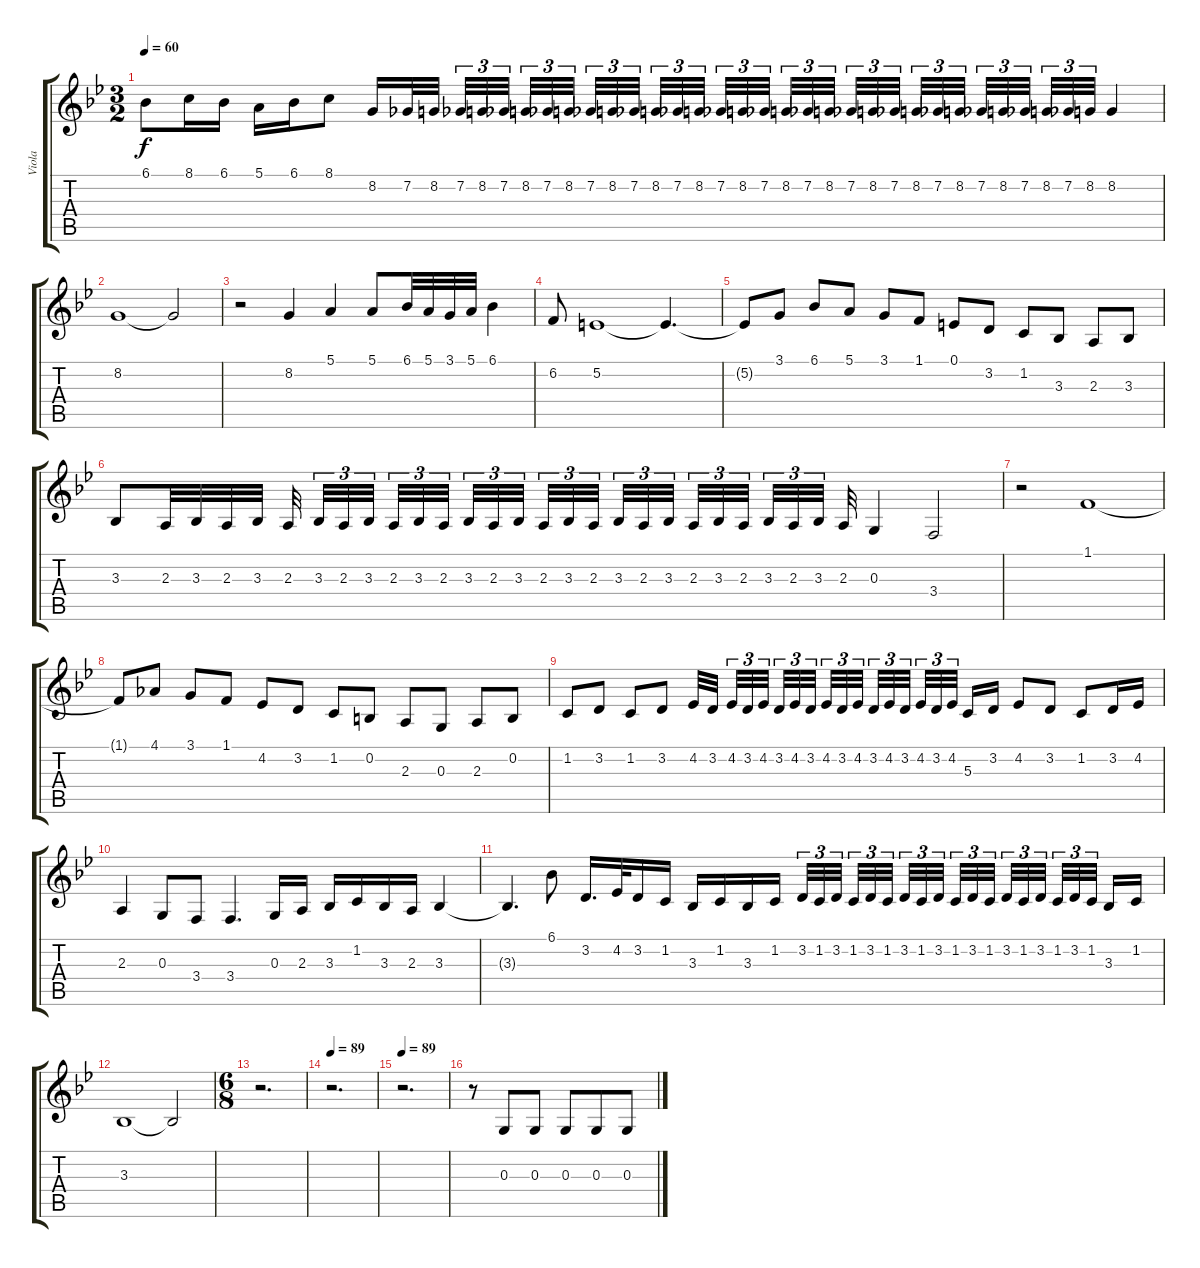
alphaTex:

\track ("Viola" "Viola") {instrument viola}
\staff {score tabs}
\tuning (E4 B3 G3 D3 A2 E2) {hide}
\ts (3 2)
\tempo 60
\clef g2
\ks gminor
6.1.8{dy f} 8.1.16 6.1.16 5.1.16 6.1.16 8.1.8 8.2.16 7.2.32 8.2.32{beam splitsecondary} 7.2.32{tu (3 2)} 8.2.32{tu (3 2)} 7.2.32{tu (3 2) beam splitsecondary} 8.2.32{tu (3 2)} 7.2.32{tu (3 2)} 8.2.32{tu (3 2) beam splitsecondary} 7.2.32{tu (3 2)} 8.2.32{tu (3 2)} 7.2.32{tu (3 2) beam splitsecondary} 8.2.32{tu (3 2)} 7.2.32{tu (3 2)} 8.2.32{tu (3 2) beam splitsecondary} 7.2.32{tu (3 2)} 8.2.32{tu (3 2)} 7.2.32{tu (3 2) beam splitsecondary} 8.2.32{tu (3 2)} 7.2.32{tu (3 2)} 8.2.32{tu (3 2)} 7.2.32{tu (3 2)} 8.2.32{tu (3 2)} 7.2.32{tu (3 2) beam splitsecondary} 8.2.32{tu (3 2)} 7.2.32{tu (3 2)} 8.2.32{tu (3 2) beam splitsecondary} 7.2.32{tu (3 2)} 8.2.32{tu (3 2)} 7.2.32{tu (3 2) beam splitsecondary} 8.2.32{tu (3 2)} 7.2.32{tu (3 2)} 8.2.32{tu (3 2)} 8.2.4 |
8.2.1 8.2{t}.2 |
r.2 8.2.4 5.1.4 5.1.8 6.1.32 5.1.32 3.1.32 5.1.32 6.1.4 |
6.2.8 5.2.1 5.2{t}.4{d} |
5.2{t}.8 3.1.8 6.1.8 5.1.8 3.1.8 1.1.8 0.1.8 3.2.8 1.2.8 3.3.8 2.3.8 3.3.8 |
3.3.8 2.3.32 3.3.32 2.3.32 3.3.32 2.3.32{beam splitsecondary} 3.3.32{tu (3 2)} 2.3.32{tu (3 2)} 3.3.32{tu (3 2) beam splitsecondary} 2.3.32{tu (3 2)} 3.3.32{tu (3 2)} 2.3.32{tu (3 2) beam splitsecondary} 3.3.32{tu (3 2)} 2.3.32{tu (3 2)} 3.3.32{tu (3 2) beam splitsecondary} 2.3.32{tu (3 2)} 3.3.32{tu (3 2)} 2.3.32{tu (3 2) beam splitsecondary} 3.3.32{tu (3 2)} 2.3.32{tu (3 2)} 3.3.32{tu (3 2) beam splitsecondary} 2.3.32{tu (3 2)} 3.3.32{tu (3 2)} 2.3.32{tu (3 2) beam splitsecondary} 3.3.32{tu (3 2)} 2.3.32{tu (3 2)} 3.3.32{tu (3 2) beam splitsecondary} 2.3.32 0.3.4 3.4.2 |
r.2 1.1.1 |
1.1{t}.8 4.1.8 3.1.8 1.1.8 4.2.8 3.2.8 1.2.8 0.2.8 2.3.8 0.3.8 2.3.8 0.2.8 |
1.2.8 3.2.8 1.2.8 3.2.8 4.2.32 3.2.32{beam splitsecondary} 4.2.32{tu (3 2)} 3.2.32{tu (3 2)} 4.2.32{tu (3 2) beam splitsecondary} 3.2.32{tu (3 2)} 4.2.32{tu (3 2)} 3.2.32{tu (3 2) beam splitsecondary} 4.2.32{tu (3 2)} 3.2.32{tu (3 2)} 4.2.32{tu (3 2) beam splitsecondary} 3.2.32{tu (3 2)} 4.2.32{tu (3 2)} 3.2.32{tu (3 2) beam splitsecondary} 4.2.32{tu (3 2)} 3.2.32{tu (3 2)} 4.2.32{tu (3 2) beam splitsecondary} 5.3.16 3.2.16 4.2.8 3.2.8 1.2.8 3.2.16 4.2.16 |
2.3.4 0.3.8 3.4.8 3.4.4{d} 0.3.16 2.3.16 3.3.16 1.2.16 3.3.16 2.3.16 3.3.4 |
3.3{t}.4{d} 6.1.8 3.2.16{d} 4.2.32 3.2.16 1.2.16 3.3.16 1.2.16 3.3.16 1.2.16 3.2.32{tu (3 2)} 1.2.32{tu (3 2)} 3.2.32{tu (3 2) beam splitsecondary} 1.2.32{tu (3 2)} 3.2.32{tu (3 2)} 1.2.32{tu (3 2) beam splitsecondary} 3.2.32{tu (3 2)} 1.2.32{tu (3 2)} 3.2.32{tu (3 2) beam splitsecondary} 1.2.32{tu (3 2)} 3.2.32{tu (3 2)} 1.2.32{tu (3 2) beam splitsecondary} 3.2.32{tu (3 2)} 1.2.32{tu (3 2)} 3.2.32{tu (3 2) beam splitsecondary} 1.2.32{tu (3 2)} 3.2.32{tu (3 2)} 1.2.32{tu (3 2) beam splitsecondary} 3.3.16 1.2.16 |
3.3.1 3.3{t}.2 |
\ts (6 8)
r.2{d} |
\tempo 89
r.2{d} |
\tempo 89
r.2{d} |
r.8 0.3.8 0.3.8 0.3.8 0.3.8 0.3.8
